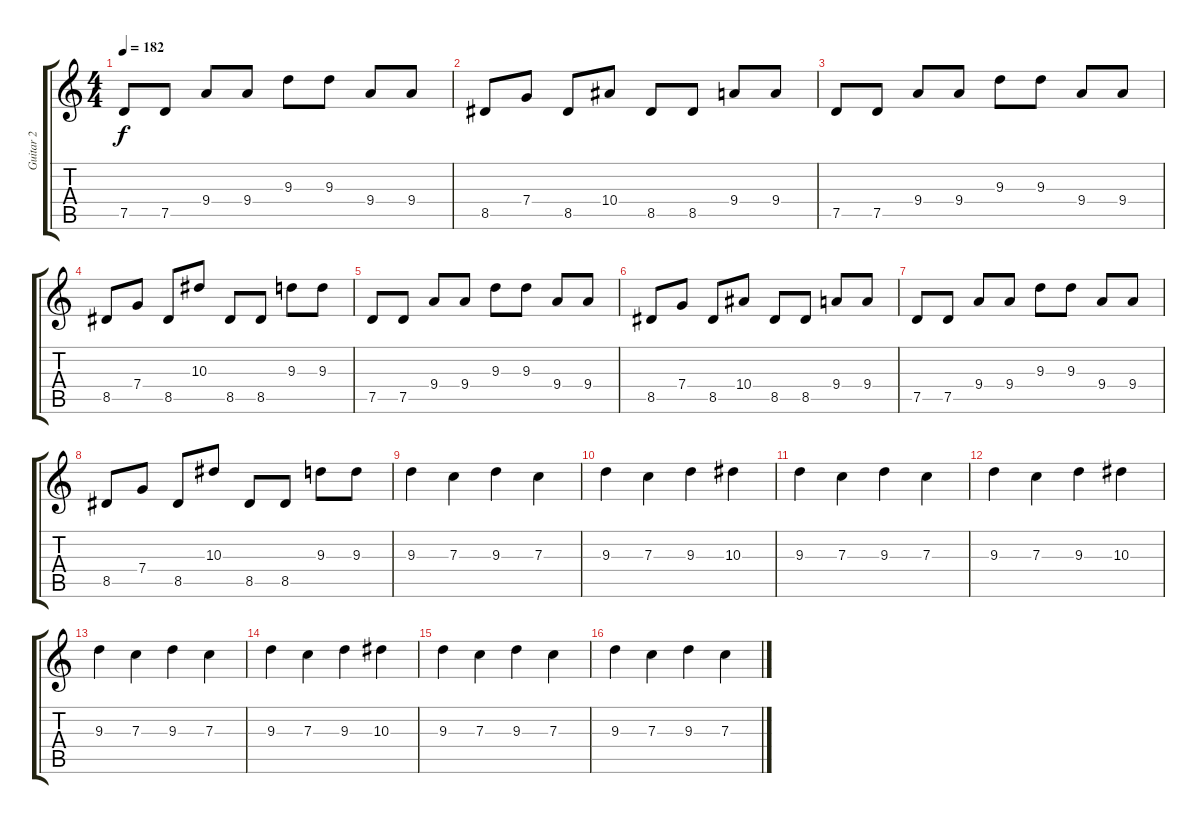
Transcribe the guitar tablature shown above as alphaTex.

\track ("Guitar 2" "Guitar 2") {instrument overdrivenguitar}
\staff {score tabs}
\tuning (D4 A3 F3 C3 G2 D2) {hide}
\ts (4 4)
\tempo 182
\clef g2
\ks c
7.5.8{dy f} 7.5.8 9.4.8 9.4.8 9.3.8 9.3.8 9.4.8 9.4.8 |
8.5.8 7.4.8 8.5.8 10.4.8 8.5.8 8.5.8 9.4.8 9.4.8 |
7.5.8 7.5.8 9.4.8 9.4.8 9.3.8 9.3.8 9.4.8 9.4.8 |
8.5.8 7.4.8 8.5.8 10.3.8 8.5.8 8.5.8 9.3.8 9.3.8 |
7.5.8 7.5.8 9.4.8 9.4.8 9.3.8 9.3.8 9.4.8 9.4.8 |
8.5.8 7.4.8 8.5.8 10.4.8 8.5.8 8.5.8 9.4.8 9.4.8 |
7.5.8 7.5.8 9.4.8 9.4.8 9.3.8 9.3.8 9.4.8 9.4.8 |
8.5.8 7.4.8 8.5.8 10.3.8 8.5.8 8.5.8 9.3.8 9.3.8 |
9.3.4{instrument overdrivenguitar} 7.3.4 9.3.4 7.3.4 |
9.3.4 7.3.4 9.3.4 10.3.4 |
9.3.4 7.3.4 9.3.4 7.3.4 |
9.3.4 7.3.4 9.3.4 10.3.4 |
9.3.4 7.3.4 9.3.4 7.3.4 |
9.3.4 7.3.4 9.3.4 10.3.4 |
9.3.4 7.3.4 9.3.4 7.3.4 |
9.3.4 7.3.4 9.3.4 7.3.4
